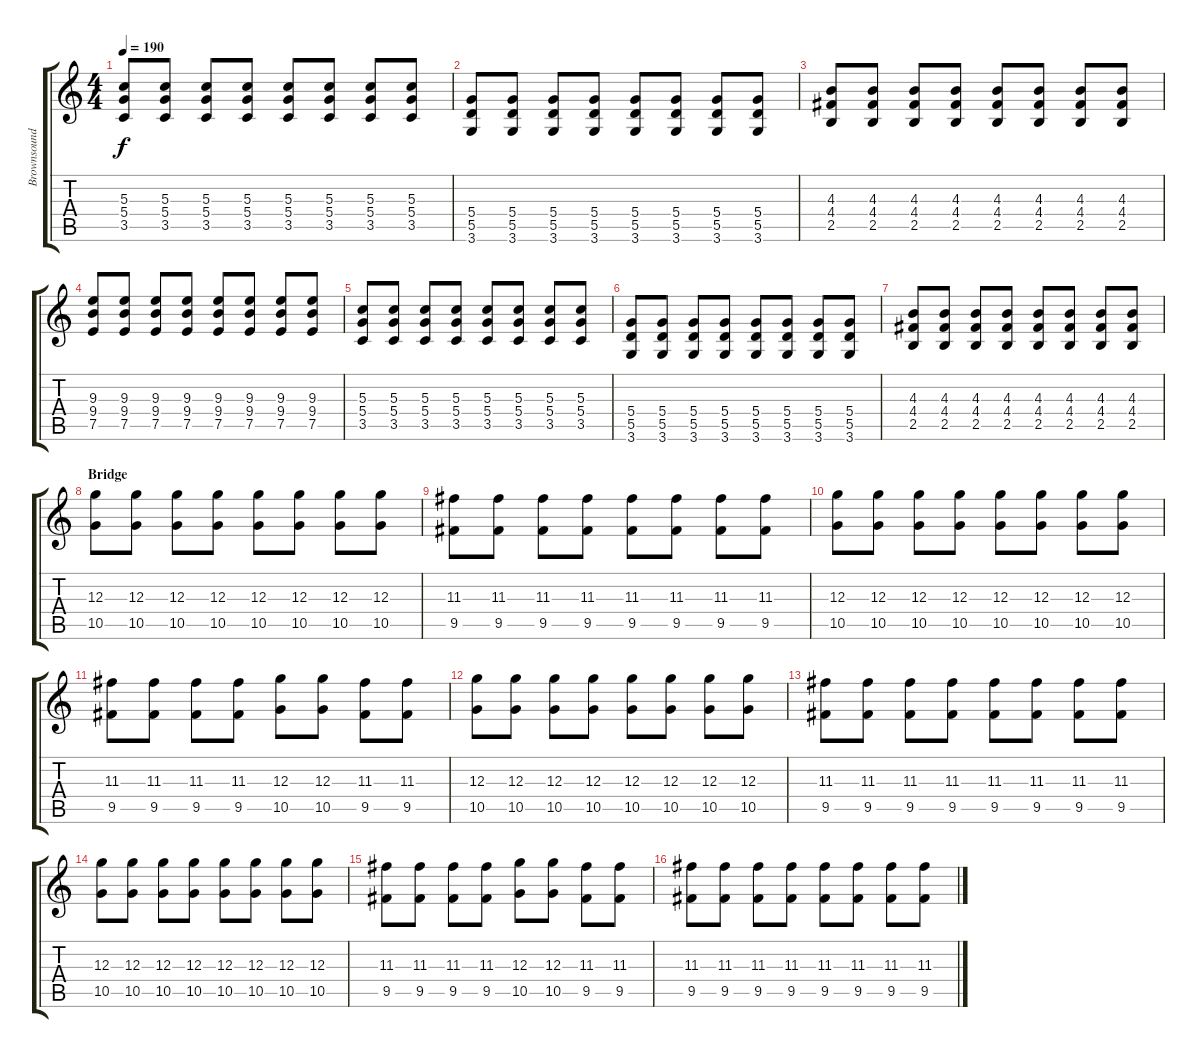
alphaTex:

\track ("Brownsound" "Brownsound") {instrument overdrivenguitar}
\staff {score tabs}
\tuning (E4 B3 G3 D3 A2 E2) {hide}
\ts (4 4)
\tempo 190
\clef g2
\ks c
(5.3 5.4 3.5).8{dy f} (5.3 5.4 3.5).8 (5.3 5.4 3.5).8 (5.3 5.4 3.5).8 (5.3 5.4 3.5).8 (5.3 5.4 3.5).8 (5.3 5.4 3.5).8 (5.3 5.4 3.5).8 |
(5.4 5.5 3.6).8 (5.4 5.5 3.6).8 (5.4 5.5 3.6).8 (5.4 5.5 3.6).8 (5.4 5.5 3.6).8 (5.4 5.5 3.6).8 (5.4 5.5 3.6).8 (5.4 5.5 3.6).8 |
(4.3 4.4 2.5).8 (4.3 4.4 2.5).8 (4.3 4.4 2.5).8 (4.3 4.4 2.5).8 (4.3 4.4 2.5).8 (4.3 4.4 2.5).8 (4.3 4.4 2.5).8 (4.3 4.4 2.5).8 |
(9.3 9.4 7.5).8 (9.3 9.4 7.5).8 (9.3 9.4 7.5).8 (9.3 9.4 7.5).8 (9.3 9.4 7.5).8 (9.3 9.4 7.5).8 (9.3 9.4 7.5).8 (9.3 9.4 7.5).8 |
(5.3 5.4 3.5).8 (5.3 5.4 3.5).8 (5.3 5.4 3.5).8 (5.3 5.4 3.5).8 (5.3 5.4 3.5).8 (5.3 5.4 3.5).8 (5.3 5.4 3.5).8 (5.3 5.4 3.5).8 |
(5.4 5.5 3.6).8 (5.4 5.5 3.6).8 (5.4 5.5 3.6).8 (5.4 5.5 3.6).8 (5.4 5.5 3.6).8 (5.4 5.5 3.6).8 (5.4 5.5 3.6).8 (5.4 5.5 3.6).8 |
(4.3 4.4 2.5).8 (4.3 4.4 2.5).8 (4.3 4.4 2.5).8 (4.3 4.4 2.5).8 (4.3 4.4 2.5).8 (4.3 4.4 2.5).8 (4.3 4.4 2.5).8 (4.3 4.4 2.5).8 |
\section ("" "Bridge")
(12.3 10.5).8 (12.3 10.5).8 (12.3 10.5).8 (12.3 10.5).8 (12.3 10.5).8 (12.3 10.5).8 (12.3 10.5).8 (12.3 10.5).8 |
(11.3 9.5).8 (11.3 9.5).8 (11.3 9.5).8 (11.3 9.5).8 (11.3 9.5).8 (11.3 9.5).8 (11.3 9.5).8 (11.3 9.5).8 |
(12.3 10.5).8 (12.3 10.5).8 (12.3 10.5).8 (12.3 10.5).8 (12.3 10.5).8 (12.3 10.5).8 (12.3 10.5).8 (12.3 10.5).8 |
(11.3 9.5).8 (11.3 9.5).8 (11.3 9.5).8 (11.3 9.5).8 (12.3 10.5).8 (12.3 10.5).8 (11.3 9.5).8 (11.3 9.5).8 |
(12.3 10.5).8 (12.3 10.5).8 (12.3 10.5).8 (12.3 10.5).8 (12.3 10.5).8 (12.3 10.5).8 (12.3 10.5).8 (12.3 10.5).8 |
(11.3 9.5).8 (11.3 9.5).8 (11.3 9.5).8 (11.3 9.5).8 (11.3 9.5).8 (11.3 9.5).8 (11.3 9.5).8 (11.3 9.5).8 |
(12.3 10.5).8 (12.3 10.5).8 (12.3 10.5).8 (12.3 10.5).8 (12.3 10.5).8 (12.3 10.5).8 (12.3 10.5).8 (12.3 10.5).8 |
(11.3 9.5).8 (11.3 9.5).8 (11.3 9.5).8 (11.3 9.5).8 (12.3 10.5).8 (12.3 10.5).8 (11.3 9.5).8 (11.3 9.5).8 |
(11.3 9.5).8 (11.3 9.5).8 (11.3 9.5).8 (11.3 9.5).8 (11.3 9.5).8 (11.3 9.5).8 (11.3 9.5).8 (11.3 9.5).8
